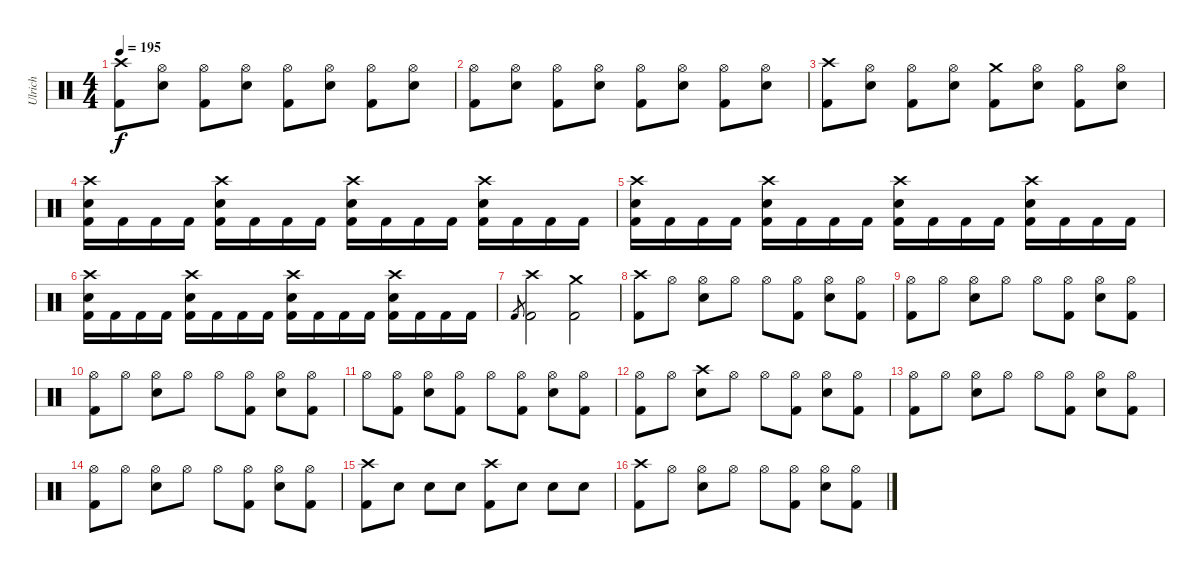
\track ("Ulrich" "Ulrich") {instrument percussion}
\staff {score}
\articulation defaults
\ts (4 4)
\tempo 195
\clef neutral
\ks c
("Crash high (hit)" "Kick (hit) 2").8{dy f} ("Hi-Hat (open)" "Snare (hit) 2").8 ("Hi-Hat (open)" "Kick (hit) 2").8 ("Hi-Hat (open)" "Snare (hit) 2").8 ("Hi-Hat (open)" "Kick (hit) 2").8 ("Hi-Hat (open)" "Snare (hit) 2").8 ("Hi-Hat (open)" "Kick (hit) 2").8 ("Hi-Hat (open)" "Snare (hit) 2").8 |
("Hi-Hat (open)" "Kick (hit) 2").8 ("Hi-Hat (open)" "Snare (hit) 2").8 ("Hi-Hat (open)" "Kick (hit) 2").8 ("Hi-Hat (open)" "Snare (hit) 2").8 ("Hi-Hat (open)" "Kick (hit) 2").8 ("Hi-Hat (open)" "Snare (hit) 2").8 ("Hi-Hat (open)" "Kick (hit) 2").8 ("Hi-Hat (open)" "Snare (hit) 2").8 |
("Crash high (hit)" "Kick (hit) 2").8 ("Hi-Hat (open)" "Snare (hit) 2").8 ("Hi-Hat (open)" "Kick (hit) 2").8 ("Hi-Hat (open)" "Snare (hit) 2").8 ("Crash medium (hit)" "Kick (hit) 2").8 ("Hi-Hat (open)" "Snare (hit) 2").8 ("Hi-Hat (open)" "Kick (hit) 2").8 ("Hi-Hat (open)" "Snare (hit) 2").8 |
("Crash high (hit)" "Snare (hit) 2" "Kick (hit) 2").16 "Kick (hit) 2".16 "Kick (hit) 2".16 "Kick (hit) 2".16 ("Crash high (hit)" "Snare (hit) 2" "Kick (hit) 2").16 "Kick (hit) 2".16 "Kick (hit) 2".16 "Kick (hit) 2".16 ("Crash high (hit)" "Snare (hit) 2" "Kick (hit) 2").16 "Kick (hit) 2".16 "Kick (hit) 2".16 "Kick (hit) 2".16 ("Crash high (hit)" "Snare (hit) 2" "Kick (hit) 2").16 "Kick (hit) 2".16 "Kick (hit) 2".16 "Kick (hit) 2".16 |
("Crash high (hit)" "Snare (hit) 2" "Kick (hit) 2").16 "Kick (hit) 2".16 "Kick (hit) 2".16 "Kick (hit) 2".16 ("Crash high (hit)" "Snare (hit) 2" "Kick (hit) 2").16 "Kick (hit) 2".16 "Kick (hit) 2".16 "Kick (hit) 2".16 ("Crash high (hit)" "Snare (hit) 2" "Kick (hit) 2").16 "Kick (hit) 2".16 "Kick (hit) 2".16 "Kick (hit) 2".16 ("Crash high (hit)" "Snare (hit) 2" "Kick (hit) 2").16 "Kick (hit) 2".16 "Kick (hit) 2".16 "Kick (hit) 2".16 |
("Crash high (hit)" "Snare (hit) 2" "Kick (hit) 2").16 "Kick (hit) 2".16 "Kick (hit) 2".16 "Kick (hit) 2".16 ("Crash high (hit)" "Snare (hit) 2" "Kick (hit) 2").16 "Kick (hit) 2".16 "Kick (hit) 2".16 "Kick (hit) 2".16 ("Crash high (hit)" "Snare (hit) 2" "Kick (hit) 2").16 "Kick (hit) 2".16 "Kick (hit) 2".16 "Kick (hit) 2".16 ("Crash high (hit)" "Snare (hit) 2" "Kick (hit) 2").16 "Kick (hit) 2".16 "Kick (hit) 2".16 "Kick (hit) 2".16 |
"Kick (hit) 2".8{gr} ("Crash high (hit)" "Kick (hit) 2").2 ("Crash medium (hit)" "Kick (hit) 2").2 |
("Crash high (hit)" "Kick (hit) 2").8 "Hi-Hat (open)".8 ("Hi-Hat (open)" "Snare (hit) 2").8 "Hi-Hat (open)".8 "Hi-Hat (open)".8 ("Hi-Hat (open)" "Kick (hit) 2").8 ("Hi-Hat (open)" "Snare (hit) 2").8 ("Hi-Hat (open)" "Kick (hit) 2").8 |
("Hi-Hat (open)" "Kick (hit) 2").8 "Hi-Hat (open)".8 ("Hi-Hat (open)" "Snare (hit) 2").8 "Hi-Hat (open)".8 "Hi-Hat (open)".8 ("Hi-Hat (open)" "Kick (hit) 2").8 ("Hi-Hat (open)" "Snare (hit) 2").8 ("Hi-Hat (open)" "Kick (hit) 2").8 |
("Hi-Hat (open)" "Kick (hit) 2").8 "Hi-Hat (open)".8 ("Hi-Hat (open)" "Snare (hit) 2").8 "Hi-Hat (open)".8 "Hi-Hat (open)".8 ("Hi-Hat (open)" "Kick (hit) 2").8 ("Hi-Hat (open)" "Snare (hit) 2").8 ("Hi-Hat (open)" "Kick (hit) 2").8 |
"Hi-Hat (open)".8 ("Hi-Hat (open)" "Kick (hit) 2").8 ("Hi-Hat (open)" "Snare (hit) 2").8 ("Hi-Hat (open)" "Kick (hit) 2").8 "Hi-Hat (open)".8 ("Hi-Hat (open)" "Kick (hit) 2").8 ("Hi-Hat (open)" "Snare (hit) 2").8 ("Hi-Hat (open)" "Kick (hit) 2").8 |
("Hi-Hat (open)" "Kick (hit) 2").8 "Hi-Hat (open)".8 ("Crash high (hit)" "Snare (hit) 2").8 "Hi-Hat (open)".8 "Hi-Hat (open)".8 ("Hi-Hat (open)" "Kick (hit) 2").8 ("Hi-Hat (open)" "Snare (hit) 2").8 ("Hi-Hat (open)" "Kick (hit) 2").8 |
("Hi-Hat (open)" "Kick (hit) 2").8 "Hi-Hat (open)".8 ("Hi-Hat (open)" "Snare (hit) 2").8 "Hi-Hat (open)".8 "Hi-Hat (open)".8 ("Hi-Hat (open)" "Kick (hit) 2").8 ("Hi-Hat (open)" "Snare (hit) 2").8 ("Hi-Hat (open)" "Kick (hit) 2").8 |
("Hi-Hat (open)" "Kick (hit) 2").8 "Hi-Hat (open)".8 ("Hi-Hat (open)" "Snare (hit) 2").8 "Hi-Hat (open)".8 "Hi-Hat (open)".8 ("Hi-Hat (open)" "Kick (hit) 2").8 ("Hi-Hat (open)" "Snare (hit) 2").8 ("Hi-Hat (open)" "Kick (hit) 2").8 |
("Crash high (hit)" "Kick (hit) 2").8 "Snare (hit) 2".8 "Snare (hit) 2".8 "Snare (hit) 2".8 ("Crash high (hit)" "Kick (hit) 2").8 "Snare (hit) 2".8 "Snare (hit) 2".8 "Snare (hit) 2".8 |
("Crash high (hit)" "Kick (hit) 2").8 "Hi-Hat (open)".8 ("Hi-Hat (open)" "Snare (hit) 2").8 "Hi-Hat (open)".8 "Hi-Hat (open)".8 ("Hi-Hat (open)" "Kick (hit) 2").8 ("Hi-Hat (open)" "Snare (hit) 2").8 ("Hi-Hat (open)" "Kick (hit) 2").8
